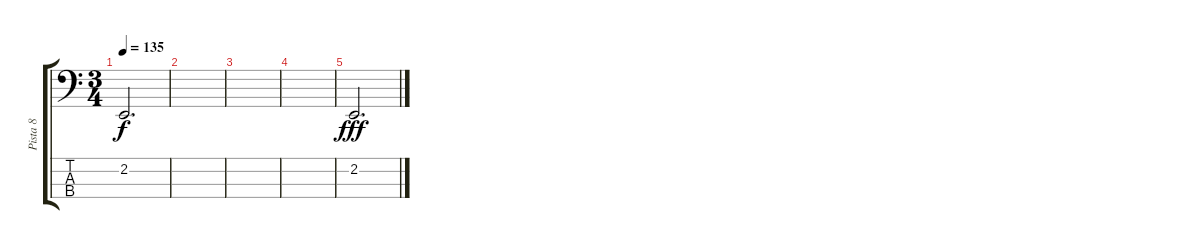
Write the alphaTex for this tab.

\track ("Pista 8" "Pista 8") {instrument timpani}
\staff {score tabs}
\tuning (G2 D2 A1 E1) {hide}
\ts (3 4)
\tempo 135
\clef f4
\ks c
2.2.2{d dy f} |
|
|
|
2.2.2{d dy fff}
